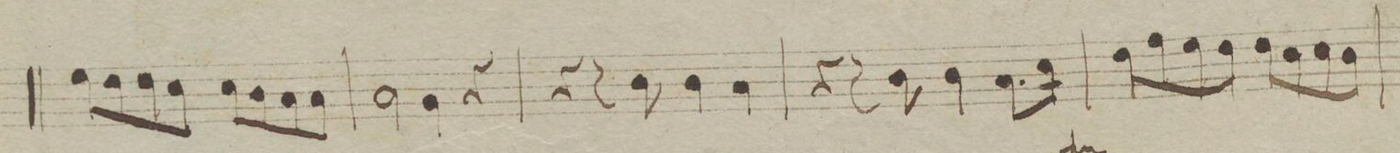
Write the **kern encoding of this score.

**kern	**dynam
*I"Clarinetto 2do. in B.	*
*clefG2	*
*k[f#]	*
*met(c)	*
*M4/4	*
8dd\L	.
8cc\	.
8cc\	.
8bX\J	.
8b\L	.
8a\	.
8g\	.
8g\J	.
=153	=153
2g\	.
4f#\	.
4r	.
=154	=154
4r	.
8r	.
8a\	.
4a\	.
4g\	.
=155	=155
4r	.
8r	.
8a\	.
4a\	.
8.g\L	.
16bX\Jk	.
=156	=156
8cc\L	.
8ee\	.
8dd\	.
8cc\J	.
8cc\L	.
8bX\	.
8b\	.
8a\J	.
=157	=157
*-	*-
